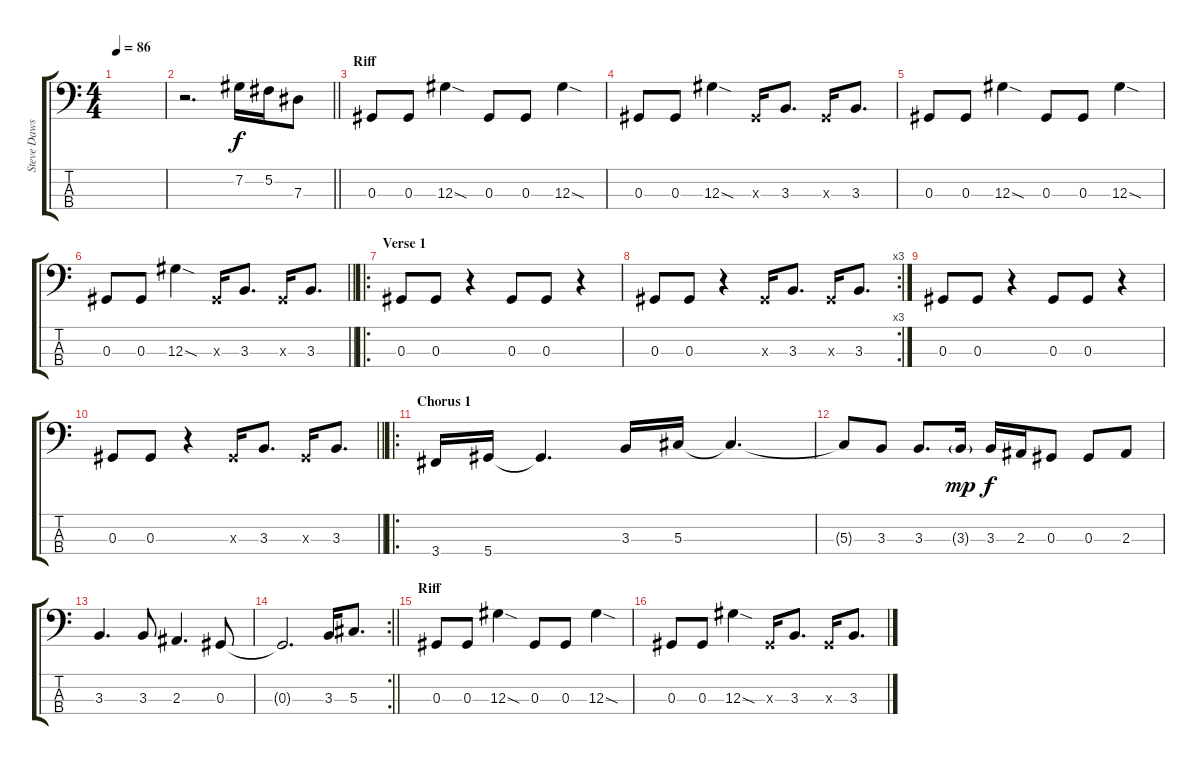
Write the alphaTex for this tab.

\track ("Steve Dawson" "Steve Daws") {instrument electricbassfinger}
\staff {score tabs}
\tuning (Gb2 Db2 Ab1 Eb1) {hide}
\ts (4 4)
\tempo 86
\clef f4
\ks c
|
\barLineRight lightlight
r.2{d} 7.2.16 5.2.16 7.3.8 |
\section ("" "Riff")
0.3.8 0.3.8 12.3{sod}.4 0.3.8 0.3.8 12.3{sod}.4 |
0.3.8 0.3.8 12.3{sod}.4 0.3{x}.16 3.3.8{d} 0.3{x}.16 3.3.8{d} |
0.3.8 0.3.8 12.3{sod}.4 0.3.8 0.3.8 12.3{sod}.4 |
\barLineRight lightlight
0.3.8 0.3.8 12.3{sod}.4 0.3{x}.16 3.3.8{d} 0.3{x}.16 3.3.8{d} |
\ro
\section ("" "Verse 1")
0.3.8 0.3.8 r.4 0.3.8 0.3.8 r.4 |
\rc 3
0.3.8 0.3.8 r.4 0.3{x}.16 3.3.8{d} 0.3{x}.16 3.3.8{d} |
0.3.8 0.3.8 r.4 0.3.8 0.3.8 r.4 |
\barLineRight lightlight
0.3.8 0.3.8 r.4 0.3{x}.16 3.3.8{d} 0.3{x}.16 3.3.8{d} |
\ro
\section ("" "Chorus 1")
3.4.16 5.4.16 5.4{t}.4{d} 3.3.16 5.3.16 5.3{t}.4{d} |
5.3{t}.8 3.3.8 3.3.8{d} 3.3{g}.16{dy mp} 3.3.16{dy f} 2.3.16 0.3.8 0.3.8 2.3.8 |
3.3.4{d} 3.3.8 2.3.4{d} 0.3.8 |
\rc 2
\barLineRight lightlight
0.3{t}.2{d} 3.3.16 5.3.8{d} |
\section ("" "Riff")
0.3.8 0.3.8 12.3{sod}.4 0.3.8 0.3.8 12.3{sod}.4 |
0.3.8 0.3.8 12.3{sod}.4 0.3{x}.16 3.3.8{d} 0.3{x}.16 3.3.8{d}
